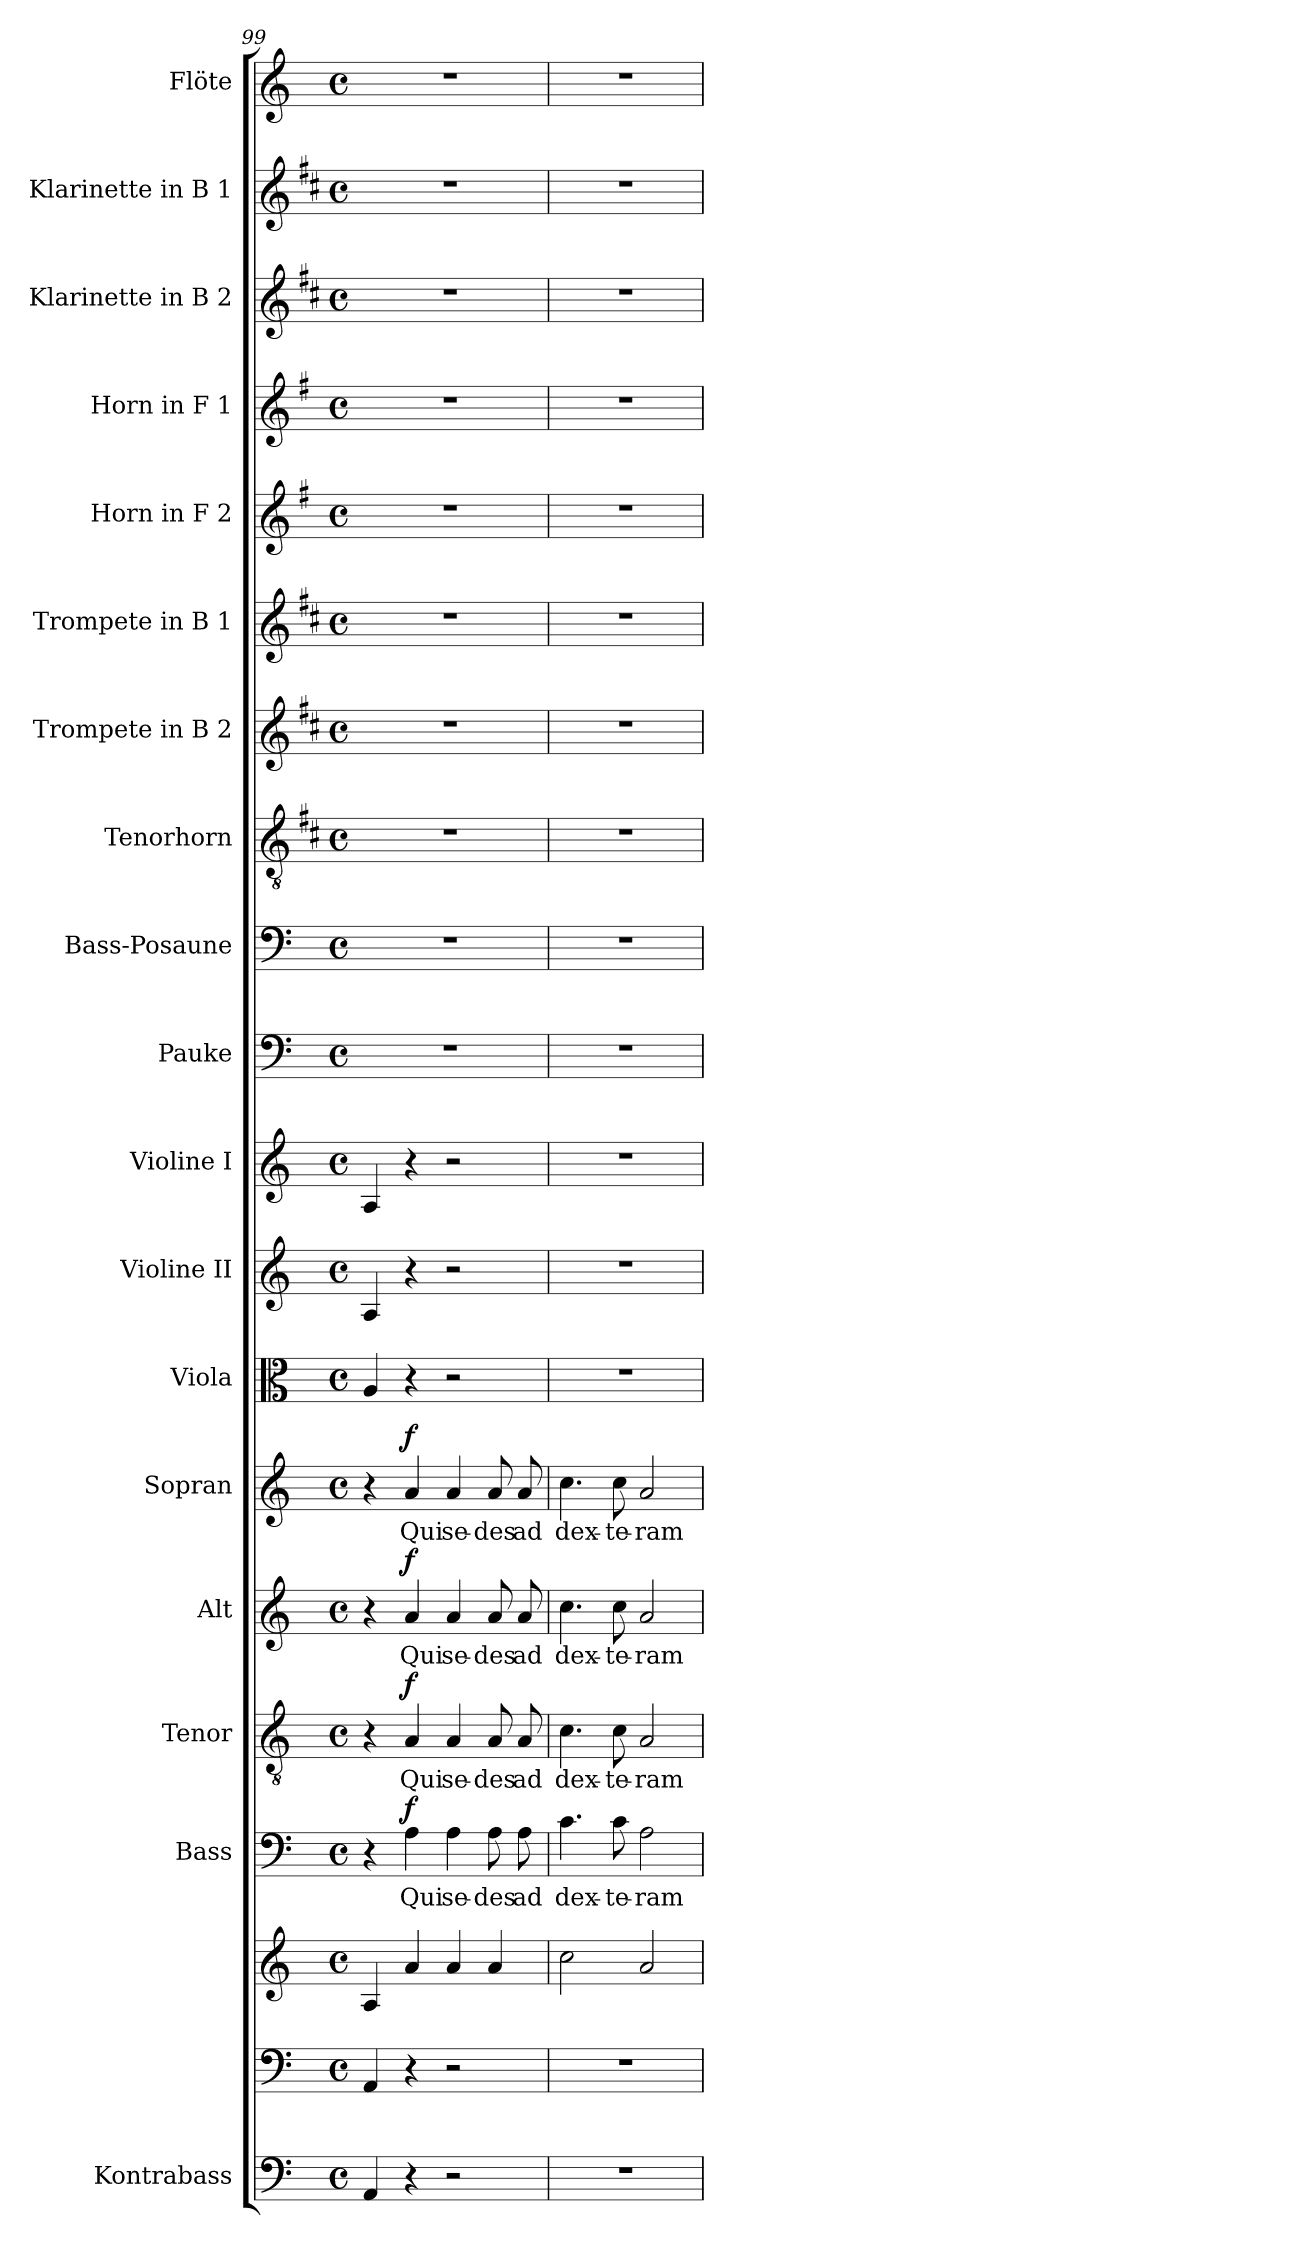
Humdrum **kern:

**kern	**kern	**kern	**kern	**text	**dynam	**kern	**text	**dynam	**kern	**text	**dynam	**kern	**text	**dynam	**kern	**kern	**kern	**kern	**kern	**kern	**kern	**kern	**kern	**kern	**kern	**kern	**kern
*part19	*part18	*part18	*part17	*part17	*part17	*part16	*part16	*part16	*part15	*part15	*part15	*part14	*part14	*part14	*part13	*part12	*part11	*part10	*part9	*part8	*part7	*part6	*part5	*part4	*part3	*part2	*part1
*staff20	*staff19	*staff18	*staff17	*staff17	*staff17	*staff16	*staff16	*staff16	*staff15	*staff15	*staff15	*staff14	*staff14	*staff14	*staff13	*staff12	*staff11	*staff10	*staff9	*staff8	*staff7	*staff6	*staff5	*staff4	*staff3	*staff2	*staff1
*I"Kontrabass	*	*	*I"Bass	*	*	*I"Tenor	*	*	*I"Alt	*	*	*I"Sopran	*	*	*I"Viola	*I"Violine II	*I"Violine I	*I"Pauke	*I"Bass-Posaune	*I"Tenorhorn	*I"Trompete in B 2	*I"Trompete in B 1	*I"Horn in F 2	*I"Horn in F 1	*I"Klarinette in B 2	*I"Klarinette in B 1	*I"Flöte
*I'Kb.	*	*	*I'B	*	*	*I'T	*	*	*I'A	*	*	*I'S	*	*	*I'Vla.	*I'Vl. II	*I'Vl. I	*I'Pk.	*I'B. Pos.	*I'T	*	*	*I'Hrn. 2	*I'Hrn. 1	*	*	*I'Fl.
*clefF4	*clefF4	*clefG2	*clefF4	*	*	*clefGv2	*	*	*clefG2	*	*	*clefG2	*	*	*clefC3	*clefG2	*clefG2	*clefF4	*clefF4	*clefGv2	*clefG2	*clefG2	*clefG2	*clefG2	*clefG2	*clefG2	*clefG2
*ITrd7c12	*	*	*	*	*	*	*	*	*	*	*	*	*	*	*	*	*	*	*	*ITrd1c2	*ITrd1c2	*ITrd1c2	*ITrd4c7	*ITrd4c7	*ITrd1c2	*ITrd1c2	*
*k[]	*k[]	*k[]	*k[]	*	*	*k[]	*	*	*k[]	*	*	*k[]	*	*	*k[]	*k[]	*k[]	*k[]	*k[]	*k[]	*k[]	*k[]	*k[]	*k[]	*k[]	*k[]	*k[]
*C:	*C:	*C:	*C:	*	*	*C:	*	*	*C:	*	*	*C:	*	*	*C:	*C:	*C:	*C:	*C:	*C:	*C:	*C:	*C:	*C:	*C:	*C:	*C:
*M4/4	*M4/4	*M4/4	*M4/4	*	*	*M4/4	*	*	*M4/4	*	*	*M4/4	*	*	*M4/4	*M4/4	*M4/4	*M4/4	*M4/4	*M4/4	*M4/4	*M4/4	*M4/4	*M4/4	*M4/4	*M4/4	*M4/4
*met(c)	*met(c)	*met(c)	*met(c)	*	*	*met(c)	*	*	*met(c)	*	*	*met(c)	*	*	*met(c)	*met(c)	*met(c)	*met(c)	*met(c)	*met(c)	*met(c)	*met(c)	*met(c)	*met(c)	*met(c)	*met(c)	*met(c)
=99	=99	=99	=99	=99	=99	=99	=99	=99	=99	=99	=99	=99	=99	=99	=99	=99	=99	=99	=99	=99	=99	=99	=99	=99	=99	=99	=99
4AAA/	4AA/	4A/	4r	.	.	4r	.	.	4r	.	.	4r	.	.	4A/	4A/	4A/	1r	1r	1r	1r	1r	1r	1r	1r	1r	1r
!	!	!	!	!LO:LY:b	!LO:DY:a	!	!LO:LY:b	!LO:DY:a	!	!LO:LY:b	!LO:DY:a	!	!LO:LY:b	!LO:DY:a	!	!	!	!	!	!	!	!	!	!	!	!	!
4r	4r	4a/	4A\	Qui	f	4A/	Qui	f	4a/	Qui	f	4a/	Qui	f	4r	4r	4r	.	.	.	.	.	.	.	.	.	.
!	!	!	!	!LO:LY:b	!	!	!LO:LY:b	!	!	!LO:LY:b	!	!	!LO:LY:b	!	!	!	!	!	!	!	!	!	!	!	!	!	!
2r	2r	4a/	4A\	se-	.	4A/	se-	.	4a/	se-	.	4a/	se-	.	2r	2r	2r	.	.	.	.	.	.	.	.	.	.
!	!	!	!	!LO:LY:b	!	!	!LO:LY:b	!	!	!LO:LY:b	!	!	!LO:LY:b	!	!	!	!	!	!	!	!	!	!	!	!	!	!
.	.	4a/	8A\	-des	.	8A/	-des	.	8a/	-des	.	8a/	-des	.	.	.	.	.	.	.	.	.	.	.	.	.	.
!	!	!	!	!LO:LY:b	!	!	!LO:LY:b	!	!	!LO:LY:b	!	!	!LO:LY:b	!	!	!	!	!	!	!	!	!	!	!	!	!	!
.	.	.	8A\	ad	.	8A/	ad	.	8a/	ad	.	8a/	ad	.	.	.	.	.	.	.	.	.	.	.	.	.	.
=100	=100	=100	=100	=100	=100	=100	=100	=100	=100	=100	=100	=100	=100	=100	=100	=100	=100	=100	=100	=100	=100	=100	=100	=100	=100	=100	=100
!	!	!	!	!LO:LY:b	!	!	!LO:LY:b	!	!	!LO:LY:b	!	!	!LO:LY:b	!	!	!	!	!	!	!	!	!	!	!	!	!	!
1r	1r	2cc\	4.c\	dex-	.	4.c\	dex-	.	4.cc\	dex-	.	4.cc\	dex-	.	1r	1r	1r	1r	1r	1r	1r	1r	1r	1r	1r	1r	1r
!	!	!	!	!LO:LY:b	!	!	!LO:LY:b	!	!	!LO:LY:b	!	!	!LO:LY:b	!	!	!	!	!	!	!	!	!	!	!	!	!	!
.	.	.	8c\	-te-	.	8c\	-te-	.	8cc\	-te-	.	8cc\	-te-	.	.	.	.	.	.	.	.	.	.	.	.	.	.
!	!	!	!	!LO:LY:b	!	!	!LO:LY:b	!	!	!LO:LY:b	!	!	!LO:LY:b	!	!	!	!	!	!	!	!	!	!	!	!	!	!
.	.	2a/	2A\	-ram	.	2A/	-ram	.	2a/	-ram	.	2a/	-ram	.	.	.	.	.	.	.	.	.	.	.	.	.	.
=	=	=	=	=	=	=	=	=	=	=	=	=	=	=	=	=	=	=	=	=	=	=	=	=	=	=	=
*-	*-	*-	*-	*-	*-	*-	*-	*-	*-	*-	*-	*-	*-	*-	*-	*-	*-	*-	*-	*-	*-	*-	*-	*-	*-	*-	*-
